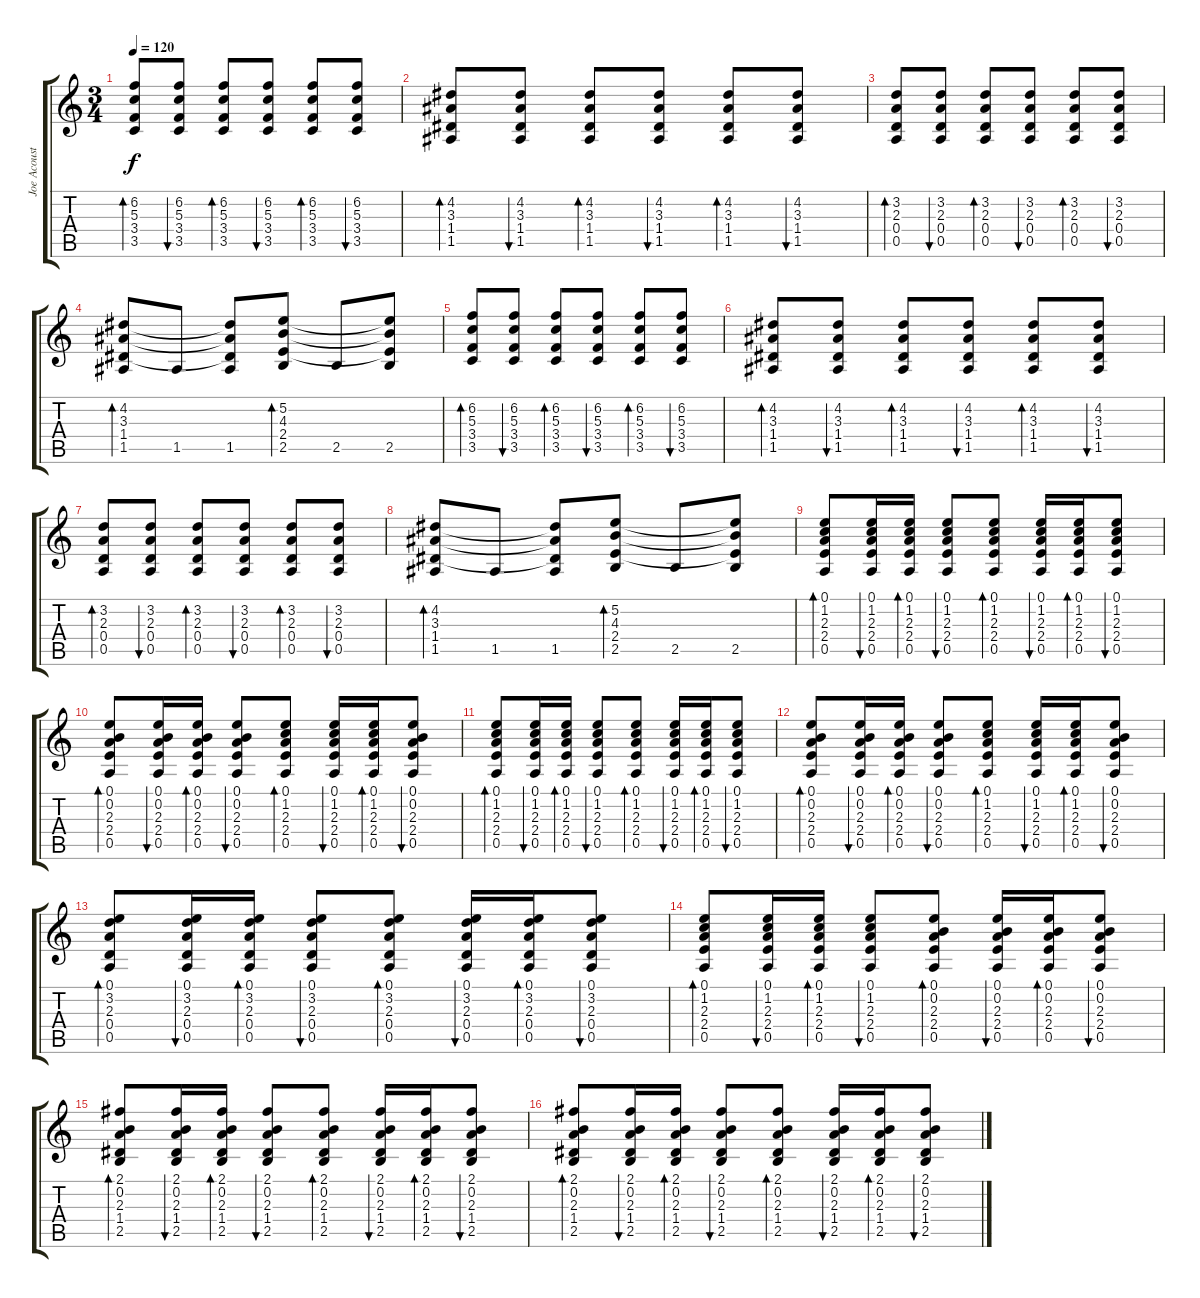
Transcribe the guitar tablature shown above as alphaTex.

\track ("Joe Acoustic" "Joe Acoust") {instrument acousticguitarsteel}
\staff {score tabs}
\tuning (E4 B3 G3 D3 A2 E2) {hide}
\ts (3 4)
\tempo 120
\clef g2
\ks c
(6.2 5.3 3.4 3.5).8{bd 120 dy f} (6.2 5.3 3.4 3.5).8{bu 120} (6.2 5.3 3.4 3.5).8{bd 120} (6.2 5.3 3.4 3.5).8{bu 120} (6.2 5.3 3.4 3.5).8{bd 120} (6.2 5.3 3.4 3.5).8{bu 120} |
(4.2 3.3 1.4 1.5).8{bd 120} (4.2 3.3 1.4 1.5).8{bu 120} (4.2 3.3 1.4 1.5).8{bd 120} (4.2 3.3 1.4 1.5).8{bu 120} (4.2 3.3 1.4 1.5).8{bd 120} (4.2 3.3 1.4 1.5).8{bu 120} |
(3.2 2.3 0.4 0.5).8{bd 120} (3.2 2.3 0.4 0.5).8{bu 120} (3.2 2.3 0.4 0.5).8{bd 120} (3.2 2.3 0.4 0.5).8{bu 120} (3.2 2.3 0.4 0.5).8{bd 120} (3.2 2.3 0.4 0.5).8{bu 120} |
(4.2 3.3 1.4 1.5).8{bd 120} 1.5.8 (4.2{t} 3.3{t} 1.4{t} 1.5).8 (5.2 4.3 2.4 2.5).8{bd 120} 2.5.8 (5.2{t} 4.3{t} 2.4{t} 2.5).8 |
(6.2 5.3 3.4 3.5).8{bd 120} (6.2 5.3 3.4 3.5).8{bu 120} (6.2 5.3 3.4 3.5).8{bd 120} (6.2 5.3 3.4 3.5).8{bu 120} (6.2 5.3 3.4 3.5).8{bd 120} (6.2 5.3 3.4 3.5).8{bu 120} |
(4.2 3.3 1.4 1.5).8{bd 120} (4.2 3.3 1.4 1.5).8{bu 120} (4.2 3.3 1.4 1.5).8{bd 120} (4.2 3.3 1.4 1.5).8{bu 120} (4.2 3.3 1.4 1.5).8{bd 120} (4.2 3.3 1.4 1.5).8{bu 120} |
(3.2 2.3 0.4 0.5).8{bd 120} (3.2 2.3 0.4 0.5).8{bu 120} (3.2 2.3 0.4 0.5).8{bd 120} (3.2 2.3 0.4 0.5).8{bu 120} (3.2 2.3 0.4 0.5).8{bd 120} (3.2 2.3 0.4 0.5).8{bu 120} |
(4.2 3.3 1.4 1.5).8{bd 120} 1.5.8 (4.2{t} 3.3{t} 1.4{t} 1.5).8 (5.2 4.3 2.4 2.5).8{bd 120} 2.5.8 (5.2{t} 4.3{t} 2.4{t} 2.5).8 |
(0.1 1.2 2.3 2.4 0.5).8{bd 60} (0.1 1.2 2.3 2.4 0.5).16{bu 60} (0.1 1.2 2.3 2.4 0.5).16{bd 60} (0.1 1.2 2.3 2.4 0.5).8{bu 60} (0.1 1.2 2.3 2.4 0.5).8{bd 60} (0.1 1.2 2.3 2.4 0.5).16{bu 60} (0.1 1.2 2.3 2.4 0.5).16{bd 60} (0.1 1.2 2.3 2.4 0.5).8{bu 60} |
(0.1 0.2 2.3 2.4 0.5).8{bd 60} (0.1 0.2 2.3 2.4 0.5).16{bu 60} (0.1 0.2 2.3 2.4 0.5).16{bd 60} (0.1 0.2 2.3 2.4 0.5).8{bu 60} (0.1 1.2 2.3 2.4 0.5).8{bd 60} (0.1 1.2 2.3 2.4 0.5).16{bu 60} (0.1 1.2 2.3 2.4 0.5).16{bd 60} (0.1 0.2 2.3 2.4 0.5).8{bu 60} |
(0.1 1.2 2.3 2.4 0.5).8{bd 60} (0.1 1.2 2.3 2.4 0.5).16{bu 60} (0.1 1.2 2.3 2.4 0.5).16{bd 60} (0.1 1.2 2.3 2.4 0.5).8{bu 60} (0.1 1.2 2.3 2.4 0.5).8{bd 60} (0.1 1.2 2.3 2.4 0.5).16{bu 60} (0.1 1.2 2.3 2.4 0.5).16{bd 60} (0.1 1.2 2.3 2.4 0.5).8{bu 60} |
(0.1 0.2 2.3 2.4 0.5).8{bd 60} (0.1 0.2 2.3 2.4 0.5).16{bu 60} (0.1 0.2 2.3 2.4 0.5).16{bd 60} (0.1 0.2 2.3 2.4 0.5).8{bu 60} (0.1 1.2 2.3 2.4 0.5).8{bd 60} (0.1 1.2 2.3 2.4 0.5).16{bu 60} (0.1 1.2 2.3 2.4 0.5).16{bd 60} (0.1 0.2 2.3 2.4 0.5).8{bu 60} |
(0.1 3.2 2.3 0.4 0.5).8{bd 60} (0.1 3.2 2.3 0.4 0.5).16{bu 60} (0.1 3.2 2.3 0.4 0.5).16{bd 60} (0.1 3.2 2.3 0.4 0.5).8{bu 60} (0.1 3.2 2.3 0.4 0.5).8{bd 60} (0.1 3.2 2.3 0.4 0.5).16{bu 60} (0.1 3.2 2.3 0.4 0.5).16{bd 60} (0.1 3.2 2.3 0.4 0.5).8{bu 60} |
(0.1 1.2 2.3 2.4 0.5).8{bd 60} (0.1 1.2 2.3 2.4 0.5).16{bu 60} (0.1 1.2 2.3 2.4 0.5).16{bd 60} (0.1 1.2 2.3 2.4 0.5).8{bu 60} (0.1 0.2 2.3 2.4 0.5).8{bd 60} (0.1 0.2 2.3 2.4 0.5).16{bu 60} (0.1 0.2 2.3 2.4 0.5).16{bd 60} (0.1 0.2 2.3 2.4 0.5).8{bu 60} |
(2.1 0.2 2.3 1.4 2.5).8{bd 60} (2.1 0.2 2.3 1.4 2.5).16{bu 60} (2.1 0.2 2.3 1.4 2.5).16{bd 60} (2.1 0.2 2.3 1.4 2.5).8{bu 60} (2.1 0.2 2.3 1.4 2.5).8{bd 60} (2.1 0.2 2.3 1.4 2.5).16{bu 60} (2.1 0.2 2.3 1.4 2.5).16{bd 60} (2.1 0.2 2.3 1.4 2.5).8{bu 60} |
(2.1 0.2 2.3 1.4 2.5).8{bd 60} (2.1 0.2 2.3 1.4 2.5).16{bu 60} (2.1 0.2 2.3 1.4 2.5).16{bd 60} (2.1 0.2 2.3 1.4 2.5).8{bu 60} (2.1 0.2 2.3 1.4 2.5).8{bd 60} (2.1 0.2 2.3 1.4 2.5).16{bu 60} (2.1 0.2 2.3 1.4 2.5).16{bd 60} (2.1 0.2 2.3 1.4 2.5).8{bu 60}
